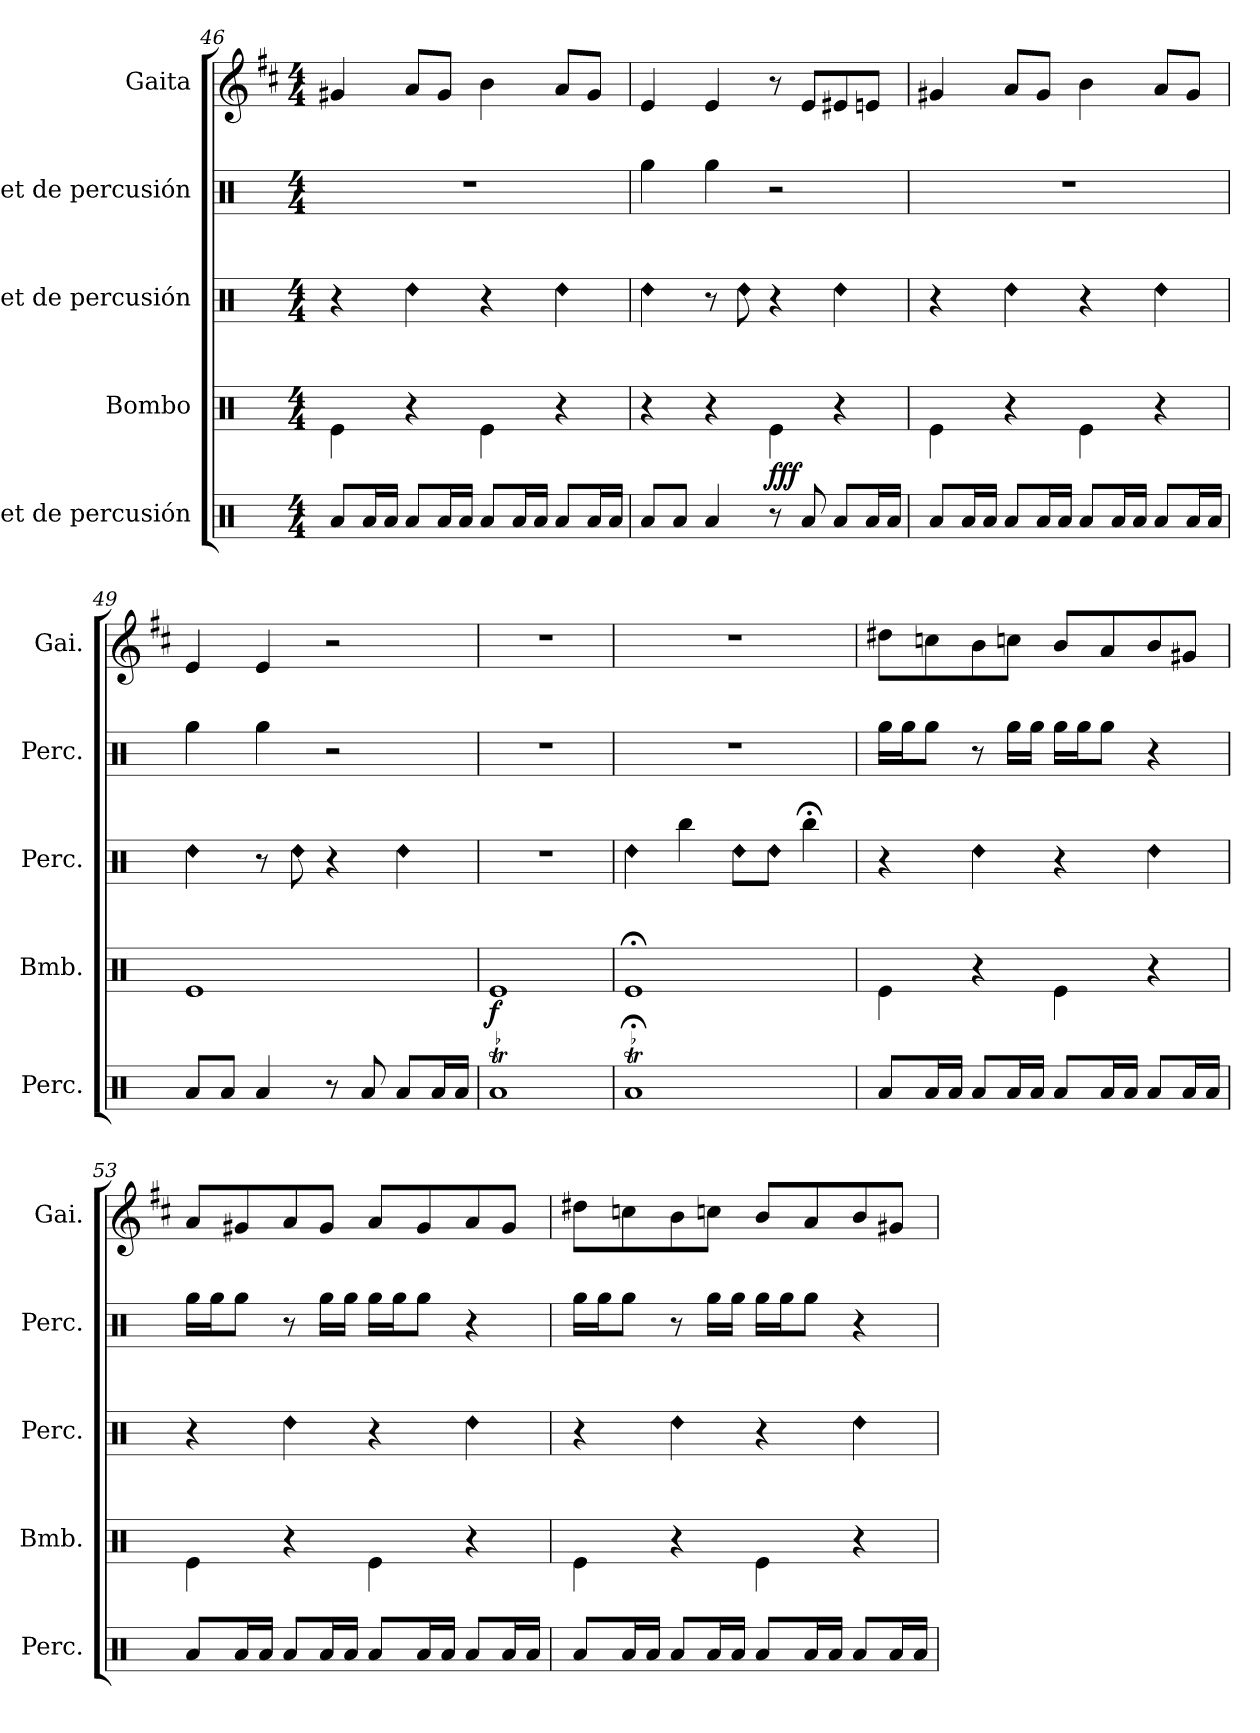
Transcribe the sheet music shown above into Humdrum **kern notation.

**kern	**kern	**dynam	**kern	**kern	**kern
*part5	*part4	*part4	*part3	*part2	*part1
*staff5	*staff4	*staff4	*staff3	*staff2	*staff1
*I"Set de percusión	*I"Bombo	*	*I"Set de percusión	*I"Set de percusión	*I"Gaita
*I'Perc.	*I'Bmb.	*	*I'Perc.	*I'Perc.	*I'Gai.
*clefX	*clefX	*	*clefX	*clefX	*clefG2
*	*	*	*	*	*ITrd1c2
*k[]	*k[]	*	*k[]	*k[]	*k[]
*M4/4	*M4/4	*	*M4/4	*M4/4	*M4/4
=46	=46	=46	=46	=46	=46
8Ra/L	4Re\	.	4r	1r	4f#X/
16Ra/L	.	.	.	.	.
16Ra/JJ	.	.	.	.	.
!	!	!	!LO:N:head=diamond	!	!
8Ra/L	4r	.	4Rdd\	.	8g/L
16Ra/L	.	.	.	.	8f#/J
16Ra/JJ	.	.	.	.	.
8Ra/L	4Re\	.	4r	.	4a\
16Ra/L	.	.	.	.	.
16Ra/JJ	.	.	.	.	.
!	!	!	!LO:N:head=diamond	!	!
8Ra/L	4r	.	4Rdd\	.	8g/L
16Ra/L	.	.	.	.	8f#/J
16Ra/JJ	.	.	.	.	.
=47	=47	=47	=47	=47	=47
!	!	!	!LO:N:head=diamond	!	!
8Ra/L	4r	.	4Rdd\	4Rgg\	4d/
8Ra/J	.	.	.	.	.
4Ra/	4r	.	8r	4Rgg\	4d/
!	!	!	!LO:N:head=diamond	!	!
.	.	.	8Rdd\	.	.
!	!	!LO:DY:b	!	!	!
8r	4Re\	fff	4r	2r	8r
8Ra/	.	.	.	.	8d/L
!	!	!	!LO:N:head=diamond	!	!
8Ra/L	4r	.	4Rdd\	.	8d#X/
16Ra/L	.	.	.	.	8dn/J
16Ra/JJ	.	.	.	.	.
!!LO:PB:g=z
=48	=48	=48	=48	=48	=48
8Ra/L	4Re\	.	4r	1r	4f#X/
16Ra/L	.	.	.	.	.
16Ra/JJ	.	.	.	.	.
!	!	!	!LO:N:head=diamond	!	!
8Ra/L	4r	.	4Rdd\	.	8g/L
16Ra/L	.	.	.	.	8f#/J
16Ra/JJ	.	.	.	.	.
8Ra/L	4Re\	.	4r	.	4a\
16Ra/L	.	.	.	.	.
16Ra/JJ	.	.	.	.	.
!	!	!	!LO:N:head=diamond	!	!
8Ra/L	4r	.	4Rdd\	.	8g/L
16Ra/L	.	.	.	.	8f#/J
16Ra/JJ	.	.	.	.	.
=49	=49	=49	=49	=49	=49
!	!	!	!LO:N:head=diamond	!	!
8Ra/L	1Re	.	4Rdd\	4Rgg\	4d/
8Ra/J	.	.	.	.	.
4Ra/	.	.	8r	4Rgg\	4d/
!	!	!	!LO:N:head=diamond	!	!
.	.	.	8Rdd\	.	.
8r	.	.	4r	2r	2r
8Ra/	.	.	.	.	.
!	!	!	!LO:N:head=diamond	!	!
8Ra/L	.	.	4Rdd\	.	.
16Ra/L	.	.	.	.	.
16Ra/JJ	.	.	.	.	.
=50	=50	=50	=50	=50	=50
!	!	!LO:DY:b	!	!	!
1Rat	1Re	f	1r	1r	1r
=51	=51	=51	=51	=51	=51
!	!	!	!LO:N:head=diamond	!	!
1Ra;<t	1Re;<	.	4Rdd\	1r	1r
.	.	.	4Rbb\	.	.
!	!	!	!LO:N:head=diamond	!	!
.	.	.	8Rdd\L	.	.
!	!	!	!LO:N:head=diamond	!	!
.	.	.	8Rdd\J	.	.
.	.	.	4Rbb;<\	.	.
!!LO:LB:g=z
=52	=52	=52	=52	=52	=52
8Ra/L	4Re\	.	4r	16Rgg\LL	8cc#X\L
.	.	.	.	16Rgg\J	.
16Ra/L	.	.	.	8Rgg\J	8b-X\
16Ra/JJ	.	.	.	.	.
!	!	!	!LO:N:head=diamond	!	!
8Ra/L	4r	.	4Rdd\	8r	8a\
16Ra/L	.	.	.	16Rgg\LL	8b-X\J
16Ra/JJ	.	.	.	16Rgg\JJ	.
8Ra/L	4Re\	.	4r	16Rgg\LL	8a/L
.	.	.	.	16Rgg\J	.
16Ra/L	.	.	.	8Rgg\J	8g/
16Ra/JJ	.	.	.	.	.
!	!	!	!LO:N:head=diamond	!	!
8Ra/L	4r	.	4Rdd\	4r	8a/
16Ra/L	.	.	.	.	8f#X/J
16Ra/JJ	.	.	.	.	.
=53	=53	=53	=53	=53	=53
8Ra/L	4Re\	.	4r	16Rgg\LL	8g/L
.	.	.	.	16Rgg\J	.
16Ra/L	.	.	.	8Rgg\J	8f#X/
16Ra/JJ	.	.	.	.	.
!	!	!	!LO:N:head=diamond	!	!
8Ra/L	4r	.	4Rdd\	8r	8g/
16Ra/L	.	.	.	16Rgg\LL	8f#/J
16Ra/JJ	.	.	.	16Rgg\JJ	.
8Ra/L	4Re\	.	4r	16Rgg\LL	8g/L
.	.	.	.	16Rgg\J	.
16Ra/L	.	.	.	8Rgg\J	8f#/
16Ra/JJ	.	.	.	.	.
!	!	!	!LO:N:head=diamond	!	!
8Ra/L	4r	.	4Rdd\	4r	8g/
16Ra/L	.	.	.	.	8f#/J
16Ra/JJ	.	.	.	.	.
!!LO:PB:g=z
=54	=54	=54	=54	=54	=54
8Ra/L	4Re\	.	4r	16Rgg\LL	8cc#X\L
.	.	.	.	16Rgg\J	.
16Ra/L	.	.	.	8Rgg\J	8b-X\
16Ra/JJ	.	.	.	.	.
!	!	!	!LO:N:head=diamond	!	!
8Ra/L	4r	.	4Rdd\	8r	8a\
16Ra/L	.	.	.	16Rgg\LL	8b-X\J
16Ra/JJ	.	.	.	16Rgg\JJ	.
8Ra/L	4Re\	.	4r	16Rgg\LL	8a/L
.	.	.	.	16Rgg\J	.
16Ra/L	.	.	.	8Rgg\J	8g/
16Ra/JJ	.	.	.	.	.
!	!	!	!LO:N:head=diamond	!	!
8Ra/L	4r	.	4Rdd\	4r	8a/
16Ra/L	.	.	.	.	8f#X/J
16Ra/JJ	.	.	.	.	.
=	=	=	=	=	=
*-	*-	*-	*-	*-	*-
